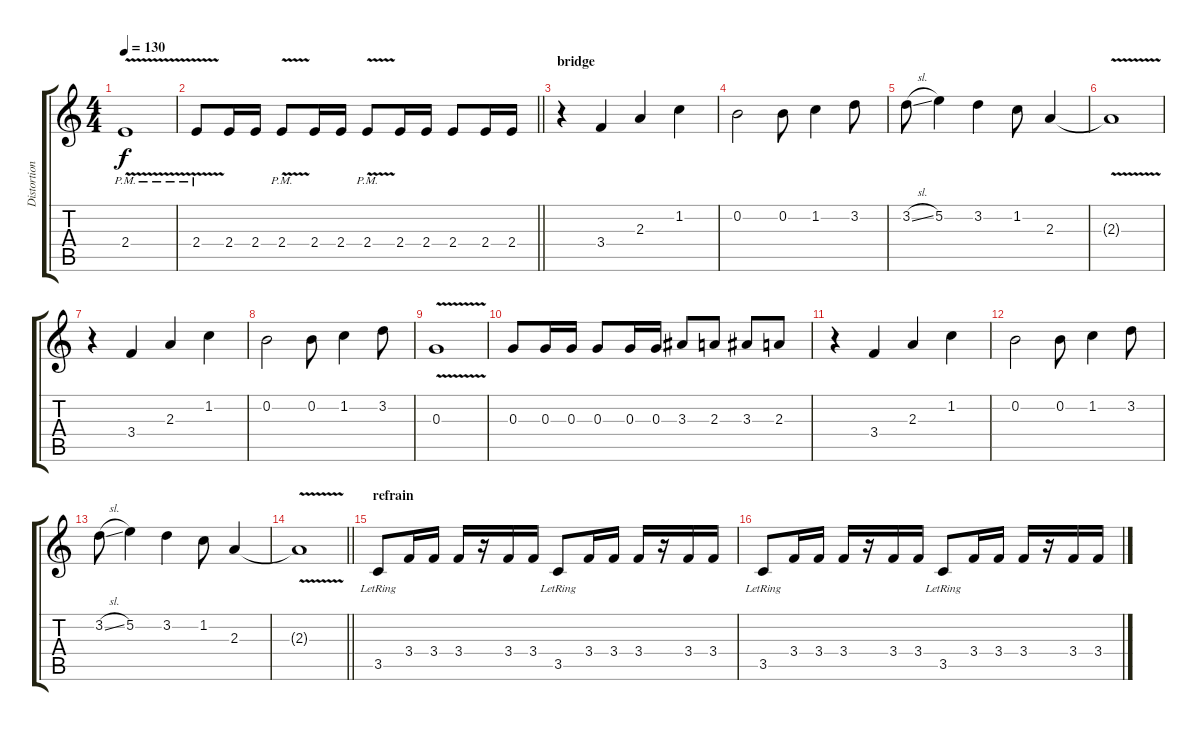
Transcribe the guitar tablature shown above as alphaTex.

\track ("Distortion Guitar" "Distortion") {instrument distortionguitar}
\staff {score tabs}
\tuning (E4 B3 G3 D3 A2 E2) {hide}
\ts (4 4)
\tempo 130
\clef g2
\ks c
2.4{v pm}.1{dy f} |
\barLineRight lightlight
2.4{v pm}.8 2.4.16 2.4.16 2.4{v pm}.8 2.4.16 2.4.16 2.4{v pm}.8 2.4.16 2.4.16 2.4.8 2.4.16 2.4.16 |
\section ("" "bridge")
r.4 3.4.4 2.3.4 1.2.4 |
0.2.2 0.2.8 1.2.4 3.2.8 |
3.2{sl}.8 5.2.4 3.2.4 1.2.8 2.3.4 |
2.3{v t}.1 |
r.4 3.4.4 2.3.4 1.2.4 |
0.2.2 0.2.8 1.2.4 3.2.8 |
0.3{v}.1 |
0.3.8 0.3.16 0.3.16 0.3.8 0.3.16 0.3.16 3.3.8 2.3.8 3.3.8 2.3.8 |
r.4 3.4.4 2.3.4 1.2.4 |
0.2.2 0.2.8 1.2.4 3.2.8 |
3.2{sl}.8 5.2.4 3.2.4 1.2.8 2.3.4 |
\barLineRight lightlight
2.3{v t}.1 |
\section ("" "refrain")
3.5{lr}.8 3.4.16 3.4.16 3.4.16 r.16 3.4.16 3.4.16 3.5{lr}.8 3.4.16 3.4.16 3.4.16 r.16 3.4.16 3.4.16 |
3.5{lr}.8 3.4.16 3.4.16 3.4.16 r.16 3.4.16 3.4.16 3.5{lr}.8 3.4.16 3.4.16 3.4.16 r.16 3.4.16 3.4.16
